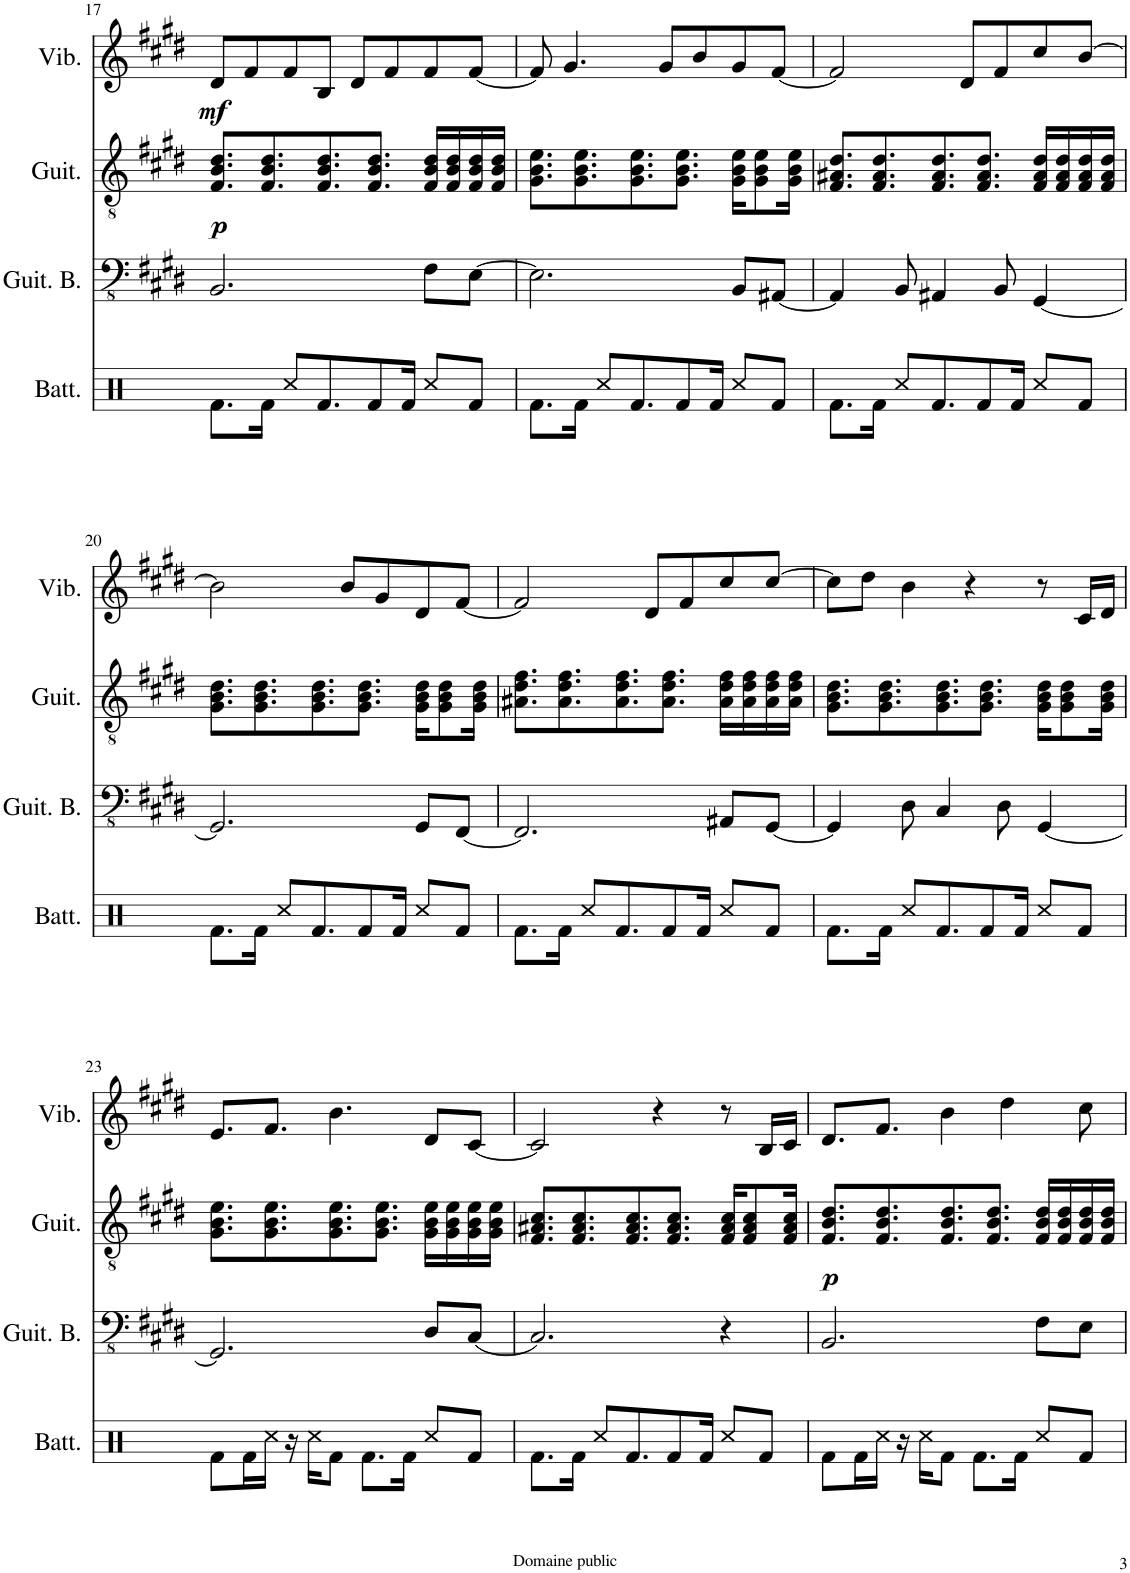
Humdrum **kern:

**kern	**kern	**kern	**dynam	**kern	**dynam
*part4	*part3	*part2	*part2	*part1	*part1
*staff4	*staff3	*staff2	*staff2	*staff1	*staff1
*I"Batterie	*I"Guitare basse	*I"Guitare classique	*	*I"Vibraphone	*
*I'Batt.	*I'Guit. B.	*I'Guit.	*	*I'Vib.	*
!!LO:PB:g=z
*clefX	*clefFv4	*clefGv2	*	*clefG2	*
*k[]	*k[f#c#g#d#]	*k[f#c#g#d#]	*	*k[f#c#g#d#]	*
*M4/4	*M4/4	*M4/4	*	*M4/4	*
=17	=17	=17	=17	=17	=17
!	!	!	!LO:DY:b	!	!LO:DY:b
8.Rf\L	2.BBB/	8.F#/ 8.B/ 8.d#/L	p	8d#/L	mf
.	.	.	.	8f#/	.
16Rf\Jk	.	8.F#/ 8.B/ 8.d#/	.	.	.
8Rcc/L	.	.	.	8f#/	.
8.Rf/	.	8.F#/ 8.B/ 8.d#/	.	8B/J	.
.	.	.	.	8d#/L	.
8Rf/	.	8.F#/ 8.B/ 8.d#/J	.	.	.
.	.	.	.	8f#/	.
16Rf/Jk	.	.	.	.	.
8Rcc/L	8FF#\L	16F#/ 16B/ 16d#/LL	.	8f#/	.
.	.	16F#/ 16B/ 16d#/	.	.	.
8Rf/J	[8EE\J	16F#/ 16B/ 16d#/	.	[8f#/J	.
.	.	16F#/ 16B/ 16d#/JJ	.	.	.
=18	=18	=18	=18	=18	=18
8.Rf\L	2.EE\]	8.G#\ 8.B\ 8.e\L	.	8f#/]	.
.	.	.	.	4.g#/	.
16Rf\Jk	.	8.G#\ 8.B\ 8.e\	.	.	.
8Rcc/L	.	.	.	.	.
8.Rf/	.	8.G#\ 8.B\ 8.e\	.	.	.
.	.	.	.	8g#/L	.
8Rf/	.	8.G#\ 8.B\ 8.e\J	.	.	.
.	.	.	.	8b/	.
16Rf/Jk	.	.	.	.	.
8Rcc/L	8BBB/L	16G#\ 16B\ 16e\KL	.	8g#/	.
.	.	8G#\ 8B\ 8e\	.	.	.
8Rf/J	[8AAA#X/J	.	.	[8f#/J	.
.	.	16G#\ 16B\ 16e\Jk	.	.	.
=19	=19	=19	=19	=19	=19
8.Rf\L	4AAA#/]	8.F#/ 8.A#X/ 8.d#/L	.	2f#/]	.
16Rf\Jk	.	8.F#/ 8.A#/ 8.d#/	.	.	.
8Rcc/L	8BBB/	.	.	.	.
8.Rf/	4AAA#X/	8.F#/ 8.A#/ 8.d#/	.	.	.
.	.	.	.	8d#/L	.
8Rf/	.	8.F#/ 8.A#/ 8.d#/J	.	.	.
.	8BBB/	.	.	8f#/	.
16Rf/Jk	.	.	.	.	.
8Rcc/L	[4GGG#/	16F#/ 16A#/ 16d#/LL	.	8cc#/	.
.	.	16F#/ 16A#/ 16d#/	.	.	.
8Rf/J	.	16F#/ 16A#/ 16d#/	.	[8b/J	.
.	.	16F#/ 16A#/ 16d#/JJ	.	.	.
!!LO:LB:g=z
=20	=20	=20	=20	=20	=20
8.Rf\L	2.GGG#/]	8.G#\ 8.B\ 8.d#\L	.	2b\]	.
16Rf\Jk	.	8.G#\ 8.B\ 8.d#\	.	.	.
8Rcc/L	.	.	.	.	.
8.Rf/	.	8.G#\ 8.B\ 8.d#\	.	.	.
.	.	.	.	8b/L	.
8Rf/	.	8.G#\ 8.B\ 8.d#\J	.	.	.
.	.	.	.	8g#/	.
16Rf/Jk	.	.	.	.	.
8Rcc/L	8GGG#/L	16G#\ 16B\ 16d#\KL	.	8d#/	.
.	.	8G#\ 8B\ 8d#\	.	.	.
8Rf/J	[8FFF#/J	.	.	[8f#/J	.
.	.	16G#\ 16B\ 16d#\Jk	.	.	.
=21	=21	=21	=21	=21	=21
8.Rf\L	2.FFF#/]	8.A#X\ 8.d#\ 8.f#\L	.	2f#/]	.
16Rf\Jk	.	8.A#\ 8.d#\ 8.f#\	.	.	.
8Rcc/L	.	.	.	.	.
8.Rf/	.	8.A#\ 8.d#\ 8.f#\	.	.	.
.	.	.	.	8d#/L	.
8Rf/	.	8.A#\ 8.d#\ 8.f#\J	.	.	.
.	.	.	.	8f#/	.
16Rf/Jk	.	.	.	.	.
8Rcc/L	8AAA#X/L	16A#\ 16d#\ 16f#\LL	.	8cc#/	.
.	.	16A#\ 16d#\ 16f#\	.	.	.
8Rf/J	[8GGG#/J	16A#\ 16d#\ 16f#\	.	[8cc#/J	.
.	.	16A#\ 16d#\ 16f#\JJ	.	.	.
=22	=22	=22	=22	=22	=22
8.Rf\L	4GGG#/]	8.G#\ 8.B\ 8.d#\L	.	8cc#\L]	.
.	.	.	.	8dd#\J	.
16Rf\Jk	.	8.G#\ 8.B\ 8.d#\	.	.	.
8Rcc/L	8DD#\	.	.	4b\	.
8.Rf/	4CC#/	8.G#\ 8.B\ 8.d#\	.	.	.
.	.	.	.	4r	.
8Rf/	.	8.G#\ 8.B\ 8.d#\J	.	.	.
.	8DD#\	.	.	.	.
16Rf/Jk	.	.	.	.	.
8Rcc/L	[4GGG#/	16G#\ 16B\ 16d#\KL	.	8r	.
.	.	8G#\ 8B\ 8d#\	.	.	.
8Rf/J	.	.	.	16c#/LL	.
.	.	16G#\ 16B\ 16d#\Jk	.	16d#/JJ	.
!!LO:LB:g=z
=23	=23	=23	=23	=23	=23
8Rf\L	2.GGG#/]	8.G#\ 8.B\ 8.e\L	.	8.e/L	.
16Rf\L	.	.	.	.	.
16Rcc\JJ	.	8.G#\ 8.B\ 8.e\	.	8.f#/J	.
16r	.	.	.	.	.
16Rcc\KL	.	.	.	.	.
8Rf\J	.	8.G#\ 8.B\ 8.e\	.	4.b\	.
8.Rf\L	.	.	.	.	.
.	.	8.G#\ 8.B\ 8.e\J	.	.	.
16Rf\Jk	.	.	.	.	.
8Rcc/L	8DD#/L	16G#\ 16B\ 16e\LL	.	8d#/L	.
.	.	16G#\ 16B\ 16e\	.	.	.
8Rf/J	[8CC#/J	16G#\ 16B\ 16e\	.	[8c#/J	.
.	.	16G#\ 16B\ 16e\JJ	.	.	.
=24	=24	=24	=24	=24	=24
8.Rf\L	2.CC#/]	8.F#/ 8.A#X/ 8.c#/L	.	2c#/]	.
16Rf\Jk	.	8.F#/ 8.A#/ 8.c#/	.	.	.
8Rcc/L	.	.	.	.	.
8.Rf/	.	8.F#/ 8.A#/ 8.c#/	.	.	.
.	.	.	.	4r	.
8Rf/	.	8.F#/ 8.A#/ 8.c#/J	.	.	.
16Rf/Jk	.	.	.	.	.
8Rcc/L	4r	16F#/ 16A#/ 16c#/KL	.	8r	.
.	.	8F#/ 8A#/ 8c#/	.	.	.
8Rf/J	.	.	.	16B/LL	.
.	.	16F#/ 16A#/ 16c#/Jk	.	16c#/JJ	.
=25	=25	=25	=25	=25	=25
!	!	!	!LO:DY:b	!	!
8Rf\L	2.BBB/	8.F#/ 8.B/ 8.d#/L	p	8.d#/L	.
16Rf\L	.	.	.	.	.
16Rcc\JJ	.	8.F#/ 8.B/ 8.d#/	.	8.f#/J	.
16r	.	.	.	.	.
16Rcc\KL	.	.	.	.	.
8Rf\J	.	8.F#/ 8.B/ 8.d#/	.	4b\	.
8.Rf\L	.	.	.	.	.
.	.	8.F#/ 8.B/ 8.d#/J	.	.	.
.	.	.	.	4dd#\	.
16Rf\Jk	.	.	.	.	.
8Rcc/L	8FF#\L	16F#/ 16B/ 16d#/LL	.	.	.
.	.	16F#/ 16B/ 16d#/	.	.	.
8Rf/J	8EE\J	16F#/ 16B/ 16d#/	.	8cc#\	.
.	.	16F#/ 16B/ 16d#/JJ	.	.	.
=	=	=	=	=	=
*-	*-	*-	*-	*-	*-
